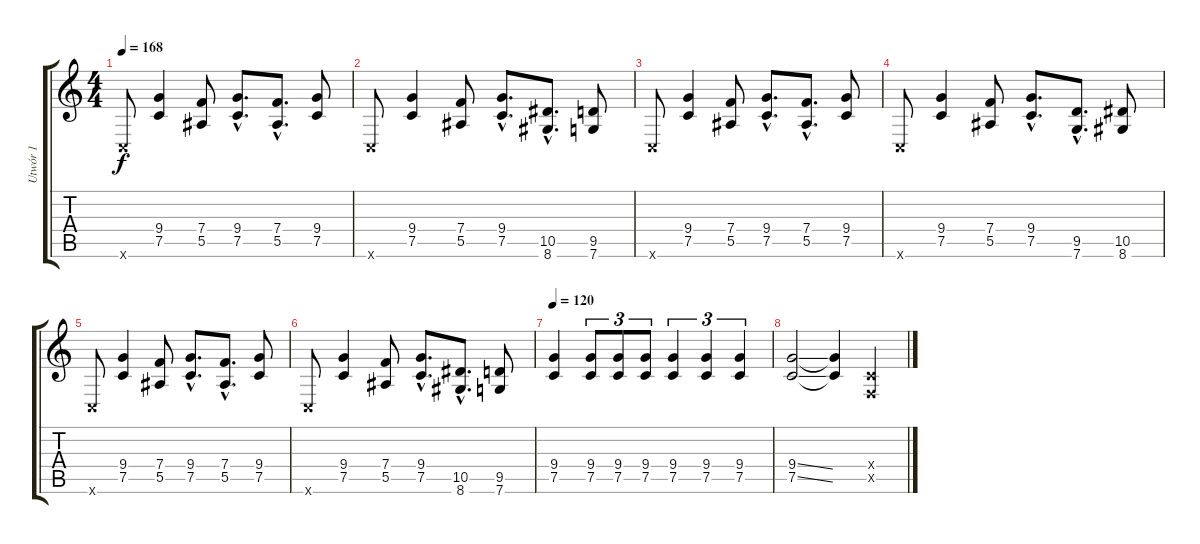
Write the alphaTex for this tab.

\track ("Utwór 1" "Utwór 1") {instrument overdrivenguitar}
\staff {score tabs}
\tuning (C4 G3 Eb3 Bb2 F2 C2) {hide}
\ts (4 4)
\tempo 168
\clef g2
\ks c
0.6{x}.8{dy f} (9.4 7.5).4 (7.4 5.5).8 (9.4{hac} 7.5{hac}).8{d} (7.4{hac} 5.5{hac}).8{d} (9.4 7.5).8 |
0.6{x}.8 (9.4 7.5).4 (7.4 5.5).8 (9.4{hac} 7.5{hac}).8{d} (10.5{hac} 8.6{hac}).8{d} (9.5 7.6).8 |
0.6{x}.8 (9.4 7.5).4 (7.4 5.5).8 (9.4{hac} 7.5{hac}).8{d} (7.4{hac} 5.5{hac}).8{d} (9.4 7.5).8 |
0.6{x}.8 (9.4 7.5).4 (7.4 5.5).8 (9.4{hac} 7.5{hac}).8{d} (9.5{hac} 7.6{hac}).8{d} (10.5 8.6).8 |
0.6{x}.8 (9.4 7.5).4 (7.4 5.5).8 (9.4{hac} 7.5{hac}).8{d} (7.4{hac} 5.5{hac}).8{d} (9.4 7.5).8 |
0.6{x}.8 (9.4 7.5).4 (7.4 5.5).8 (9.4{hac} 7.5{hac}).8{d} (10.5{hac} 8.6{hac}).8{d} (9.5 7.6).8 |
\tempo 120
(9.4 7.5).4 (9.4 7.5).8{tu (3 2)} (9.4 7.5).8{tu (3 2)} (9.4 7.5).8{tu (3 2)} (9.4 7.5).4{tu (3 2)} (9.4 7.5).4{tu (3 2)} (9.4 7.5).4{tu (3 2)} |
(9.4{ss} 7.5{ss}).2 (9.4{t} 7.5{t}).4 (2.4{x} 0.5{x}).4
